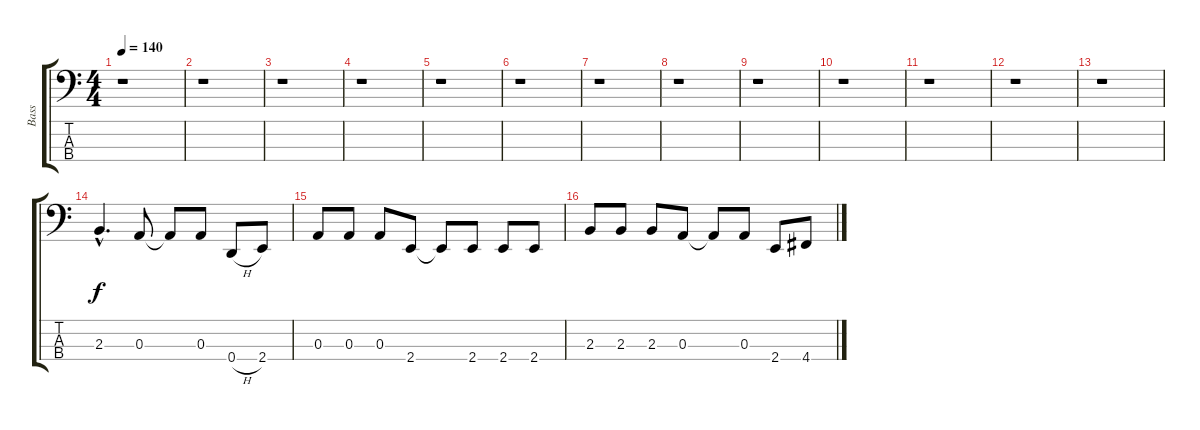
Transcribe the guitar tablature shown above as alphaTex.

\track ("Bass" "Bass") {instrument electricbassfinger}
\staff {score tabs}
\tuning (G2 D2 A1 D1) {hide}
\ts (4 4)
\tempo 140
\clef f4
\ks c
r.1{dy f} |
r.1 |
r.1 |
r.1 |
r.1 |
r.1 |
r.1 |
r.1 |
r.1 |
r.1 |
r.1 |
r.1 |
r.1 |
2.3{hac}.4{d} 0.3.8 0.3{t}.8 0.3.8 0.4{h}.8 2.4.8 |
0.3.8 0.3.8 0.3.8 2.4.8 2.4{t}.8 2.4.8 2.4.8 2.4.8 |
2.3.8 2.3.8 2.3.8 0.3.8 0.3{t}.8 0.3.8 2.4.8 4.4.8
